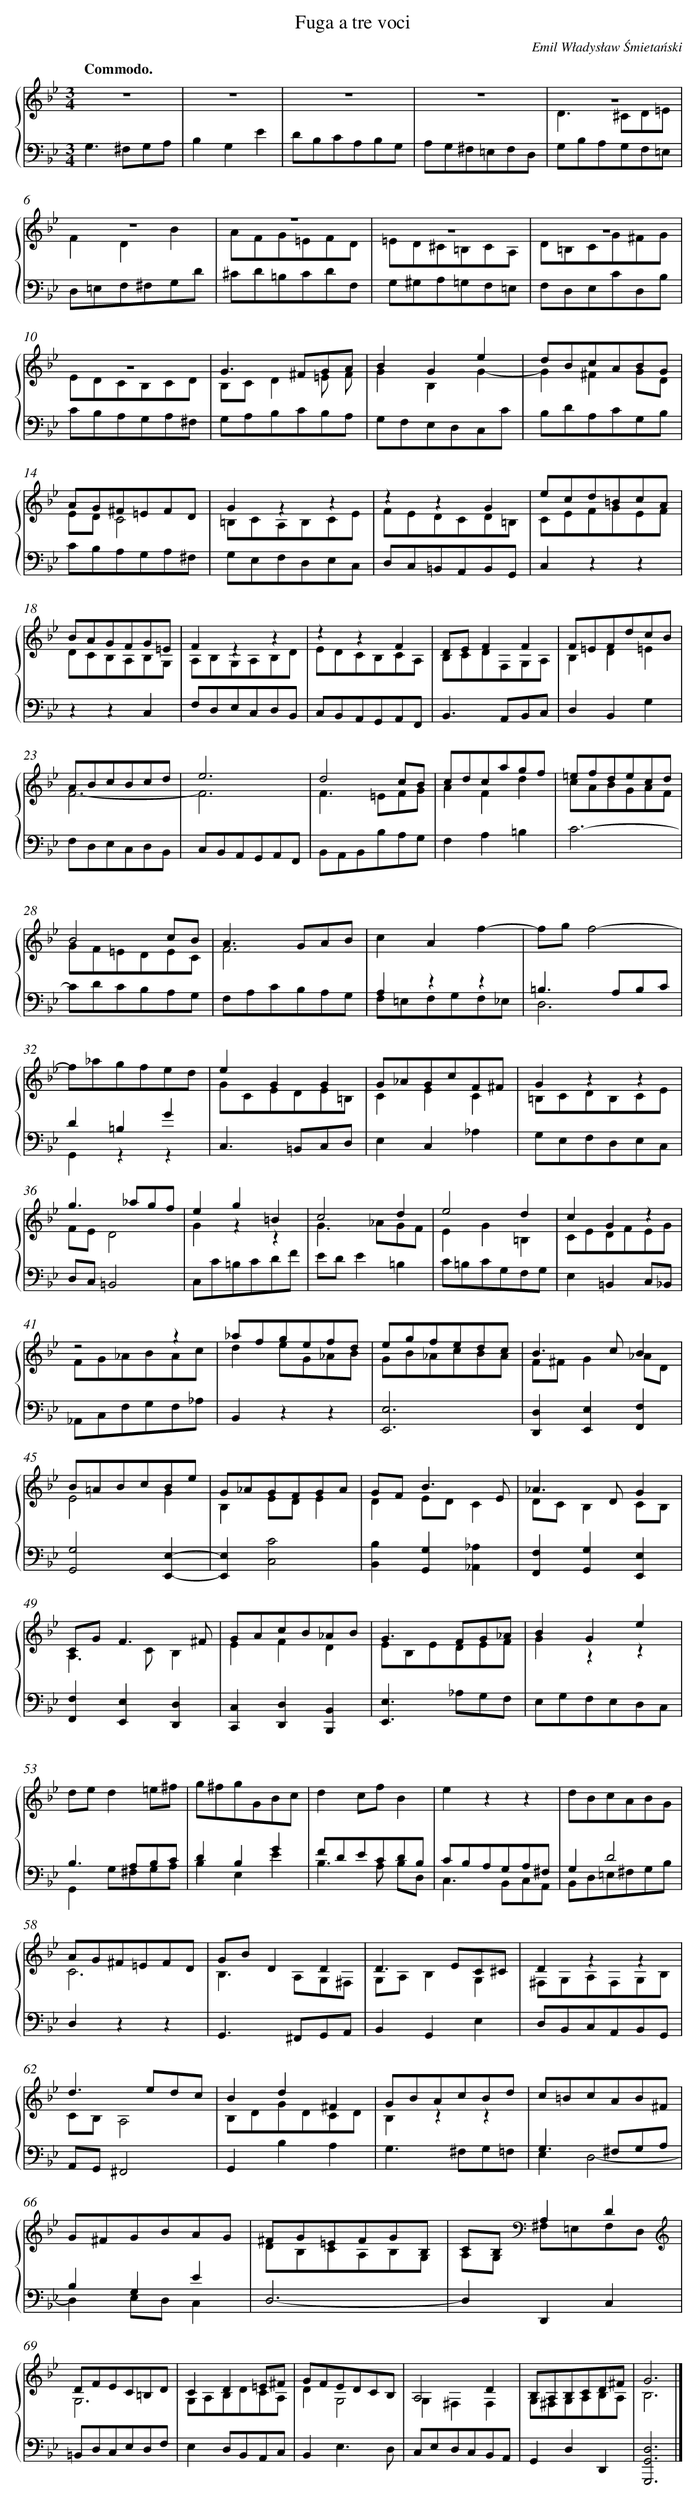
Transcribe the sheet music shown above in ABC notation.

X:1
T: Fuga a tre voci
C: Emil Władysław Śmietański
L: 1/8
M: 3/4
Q: "Commodo."
%%staves {1 2}
V: 1 clef=treble
V: 2 clef=bass
K: Bb
[V:1] z6 & z6 |
[V:2] G,2>^F,2G,A, |
[V:1] z6 & z6 |
[V:2] B,2G,2E2 |
[V:1] z6 & z6 |
[V:2] DB,CA,B,G, |
[V:1] z6 & z6 |
[V:2] A,G,^F,=E,F,D, |
[V:1] z6 & D2>^C2D=E |
[V:2] G,B,A,G,F,=E, |
[V:1] z6 & F2D2B2 |
[V:2] D,=E,F,^F,G,D |
[V:1] z6 & AFG=EFD |
[V:2] ^CD=B,CDF, |
[V:1] z6 & =ED^C=B,CA, |
[V:2] G,^G,A,=G,F,=E, |
[V:1] z6 & D=B,CG^FG |
[V:2] F,D,E,CD,B, |
[V:1] z6 & EDCB,CD |
[V:2] CB,A,G,A,^F, |
[V:1] G2>^F2GA & B,CD2=E F |
[V:2] G,A,B,CB,A, |
[V:1] B2G2e2 & G2B,2G2- |
[V:2] G,F,E,D,C,C |
[V:1] dBcABG & G2^F2GD |
[V:2] B,DA,CG,B, |
[V:1] AG^F=EFD & EDC4 |
[V:2] CB,A,G,A,^F, |
[V:1] G2z2z2 & =B,CA,B,CE |
[V:2] G,E,F,D,E,C, |
[V:1] z2z2G2 & FEDCD=B, |
[V:2] D,C,=B,,A,,B,,G,, |
[V:1] ecd=BcA & CEFGEF |
[V:2] C,2z2z2 |
[V:1] BAGFG=E & DCB,A,B,G, |
[V:2] z2z2C,2 |
[V:1] F2z2z2 & A,B,G,A,B,D |
[V:2] F,D,E,C,D,B,, |
[V:1] z2z2F2 & EDCB,CA, |
[V:2] C,B,,A,,G,,A,,F,, |
[V:1] DEF2F2 & B,CDF,G,A, |
[V:2] B,,2>A,,2B,,C, |
[V:1] F=EFdcB & B,2D2=E2 |
[V:2] D,2B,,2G,2 |
[V:1] ABcBcd & F6- |
[V:2] F,D,E,C,D,B,, |
[V:1] e6 & F6 |
[V:2] C,B,,A,,G,,A,,F,, |
[V:1] d4cB & F2>=E2FG |
[V:2] B,,A,,B,,B,A,G, |
[V:1] cdcagf & A2F2d2 |
[V:2] F,2A,2=B,2 |
[V:1] =efdecd & cABGAF |
[V:2] C6- |
[V:1] B4cB & GF=EDEC |
[V:2] CDCB,A,G, |
[V:1] A2>G2AB & F6 |
[V:2] F,A,CB,A,G, |
[V:1] c2A2f2- |
[V:2] A,2z2z2 & F,=E,F,G,F,_E, |
[V:1] fgf4- |
[V:2] =B,2>A,2B,C & D,6 |
[V:1] f_agfed |
[V:2] D2=B,2G2 & G,,2z2z2 |
[V:1] e2G2G2 & GCEDE=B, |
[V:2] C,2>=B,,2C,D, |
[V:1] G_AGcF^F & C2E2C2 |
[V:2] E,2C,2_A,2 |
[V:1] G2z2z2 & =B,CDB,CE |
[V:2] G,E,F,D,E,C, |
[V:1] g2>_a2gf & FED4 |
[V:2] D,C,=B,,4 |
[V:1] e2g2=B2 & G2z2z2 |
[V:2] C,C=B,CDF |
[V:1] c4d2 & G2>_A2GF |
[V:2] EDE2=B,2 |
[V:1] e4d2 & E2G2=B,2 |
[V:2] C=B,CG,F,G, |
[V:1] c2G2z2 & CEDFEG |
[V:2] E,2=B,,2C,_B,, |
[V:1] z4z2 & FG_ABAc |
[V:2] _A,,C,F,G,F,_A, |
[V:1] _afgefd & d2eG_AB |
[V:2] B,,2z2z2 |
[V:1] egfedc & GB_AcBA |
[V:2] [E,6E,,6] |
[V:1] B2>c2B2 & F^FG2_AD |
[V:2] [D,2D,,2][E,2E,,2][F,2F,,2] |
[V:1] B=ABcBe & E4G2 |
[V:2] [G,4G,,4][E,2E,,2]- |
[V:1] G_AGFGA & B,2EDE2 |
[V:2] [E,2E,,2][C4C,4] |
[V:1] GF2<B2E & D2EDC2 |
[V:2] [B,2B,,2][G,2G,,2][_A,2_A,,2] |
[V:1] _A2>D2G2 & DCB,2CB, |
[V:2] [F,2F,,2][G,2G,,2][E,2E,,2] |
[V:1] CG2<F2^F & A,2>C2B,2 |
[V:2] [F,2F,,2][E,2E,,2][D,2D,,2] |
[V:1] GAcB_AB & E2F2D2 |
[V:2] [C,2C,,2][D,2D,,2][B,,2B,,,2] |
[V:1] G2>F2G_A & EB,EDEF |
[V:2] [E,2E,,2]>_A,2G,F, |
[V:1] B2G2e2 & G2z2z2 |
[V:2] E,G,F,E,D,C, |
[V:1] ded2=e^f |
[V:2] B,2>A,2B,C & G,,2G,^F,G,A, |
[V:1] g^fgGBc |
[V:2] D2B,2G2 & B,2E,2E2 |
[V:1] d2cfB2 |
[V:2] FDECDB, & B,2>A,2 B,D, |
[V:1] e2z2z2 |
[V:2] CB,A,G,A,^F, & C,2>B,,2C,A,, |
[V:1] dBcABG |
[V:2] G,2D4 & B,,D,=E,^F,G,B, |
[V:1] AG^F=EFD & C6 |
[V:2] D,2z2z2 |
[V:1] GBD2D2 & B,2>A,2G,^F, |
[V:2] G,,2>^F,,2G,,A,, |
[V:1] D2>E2C^C & G,A,B,2G,2 |
[V:2] B,,2G,,2E,2 |
[V:1] D2z2z2 & ^F,G,A,F,G,B, |
[V:2] D,B,,C,A,,B,,G,, |
[V:1] d2>e2dc & CB,A,4 |
[V:2] A,,G,,^F,,4 |
[V:1] B2d2^F2 & B,DGDCD |
[V:2] G,,2B,2A,2 |
[V:1] GBAcBd & B,2z2z2 |
[V:2] G,2>^F,2G,=F, |
[V:1] c=BcAB^F |
[V:2] G,2>^F,2G,A, & E,2D,4- |
[V:1] G^FGBAG |
[V:2] B,2G,2E2 & D,2E,D,C,2 |
[V:1] ^FG=EFGB, & DB,CA,B,G, |
[V:2] D,6- |
[V:1] CB,[K:clef=bass]A,2D2 & A,G, ^F,=E,F,D, |
[V:2] D,2D,,2C,2 |
[V:1] [K:clef=treble]DFEC=B,D & G,6 |
[V:2] =B,,D,C,E,D,F, |
[V:1] C2D2=E^F & G,A,B,DCA, |
[V:2] E,2D,B,,A,,C, |
[V:1] GFEDCB, & D2G,4 |
[V:2] B,,2E,3D, |
[V:1] A,4D2 & G,2^F,2F,2 |
[V:2] C,E,D,C,B,,A,, |
[V:1] B,A,B,CD^F & G,^F,G,A,B,A, |
[V:2] G,,2D,2D,,2 |
[V:1] G6 & B,6 |]
[V:2] [D,6G,,6G,,,6] |]
